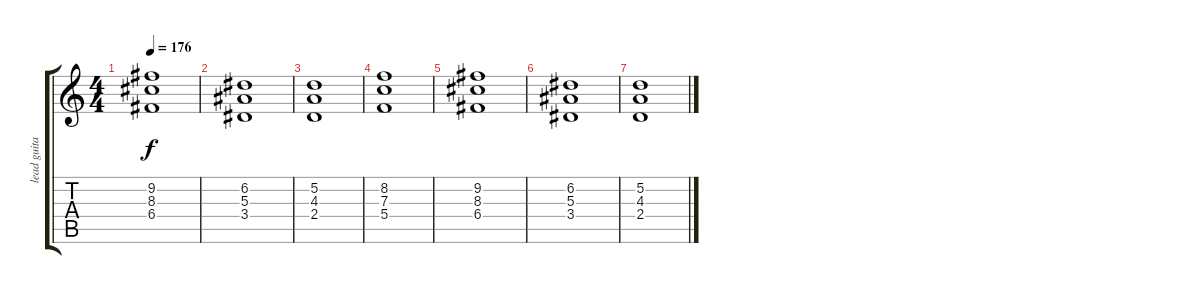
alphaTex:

\track ("lead guitar" "lead guita") {instrument overdrivenguitar}
\staff {score tabs}
\tuning (D4 A3 F3 C3 G2 D2) {hide}
\ts (4 4)
\tempo 176
\clef g2
\ks c
(9.2 8.3 6.4).1{dy f} |
(6.2 5.3 3.4).1 |
(5.2 4.3 2.4).1 |
(8.2 7.3 5.4).1 |
(9.2 8.3 6.4).1 |
(6.2 5.3 3.4).1 |
(5.2 4.3 2.4).1
